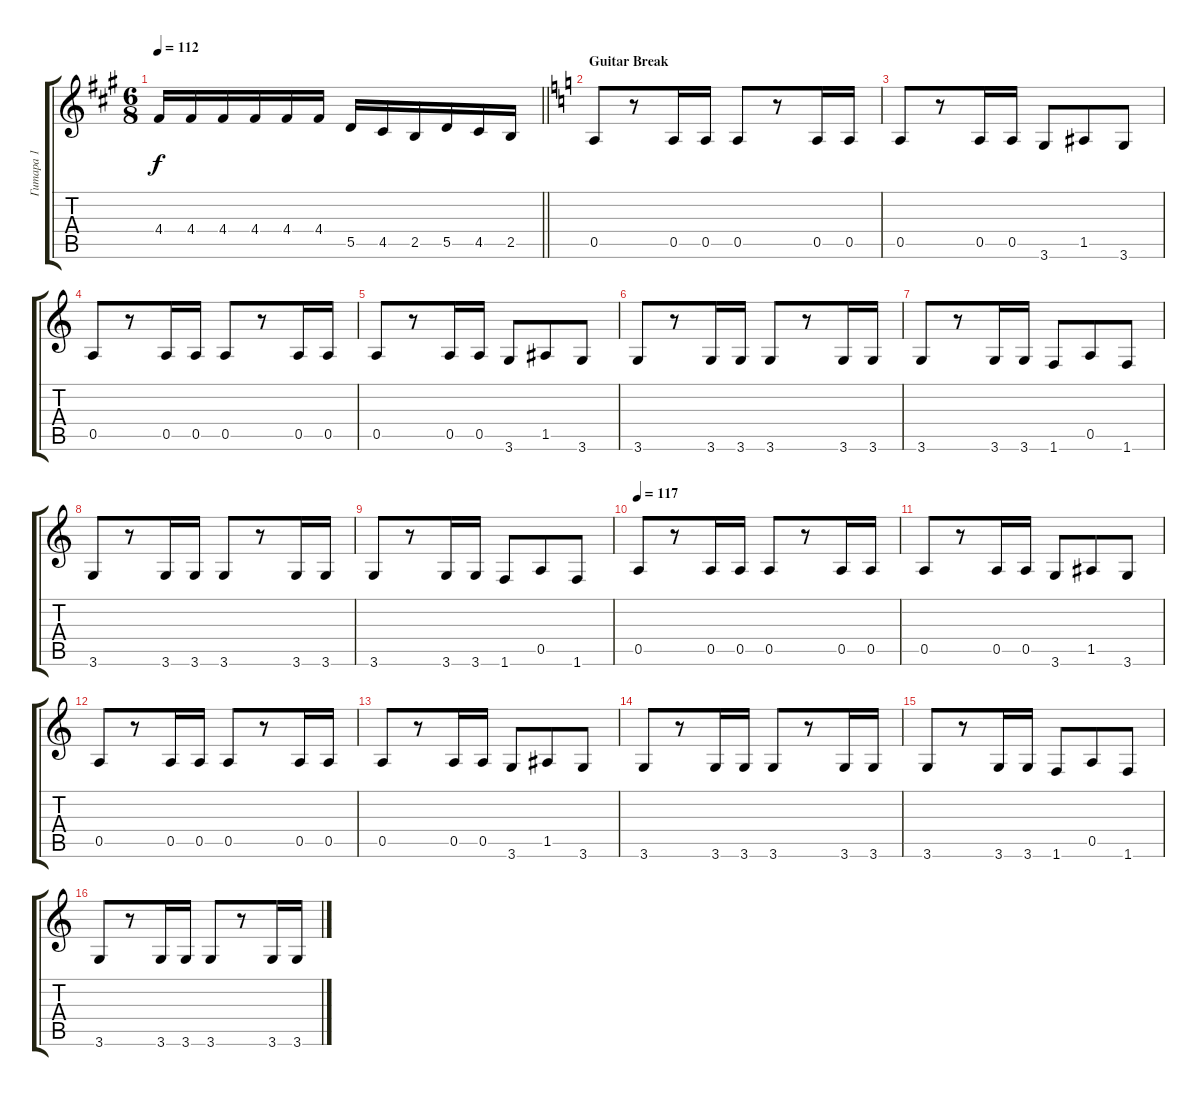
\track ("Гитара 1" "Гитара 1") {instrument distortionguitar}
\staff {score tabs}
\tuning (E4 B3 G3 D3 A2 E2) {hide}
\ts (6 8)
\tempo 112
\clef g2
\barLineRight lightlight
\ks f#minor
4.4.16{dy f} 4.4.16 4.4.16 4.4.16 4.4.16 4.4.16 5.5.16 4.5.16 2.5.16 5.5.16 4.5.16 2.5.16 |
\section ("" "Guitar Break")
\ks aminor
0.5.8{volume 8 instrument distortionguitar} r.8 0.5.16 0.5.16 0.5.8 r.8 0.5.16 0.5.16 |
0.5.8 r.8 0.5.16 0.5.16 3.6.8 1.5.8 3.6.8 |
0.5.8 r.8 0.5.16 0.5.16 0.5.8 r.8 0.5.16 0.5.16 |
0.5.8 r.8 0.5.16 0.5.16 3.6.8 1.5.8 3.6.8 |
3.6.8 r.8 3.6.16 3.6.16 3.6.8 r.8 3.6.16 3.6.16 |
3.6.8 r.8 3.6.16 3.6.16 1.6.8 0.5.8 1.6.8 |
3.6.8 r.8 3.6.16 3.6.16 3.6.8 r.8 3.6.16 3.6.16 |
3.6.8 r.8 3.6.16 3.6.16 1.6.8 0.5.8 1.6.8 |
\tempo 117
0.5.8 r.8 0.5.16 0.5.16 0.5.8 r.8 0.5.16 0.5.16 |
0.5.8 r.8 0.5.16 0.5.16 3.6.8 1.5.8 3.6.8 |
0.5.8 r.8 0.5.16 0.5.16 0.5.8 r.8 0.5.16 0.5.16 |
0.5.8 r.8 0.5.16 0.5.16 3.6.8 1.5.8 3.6.8 |
3.6.8 r.8 3.6.16 3.6.16 3.6.8 r.8 3.6.16 3.6.16 |
3.6.8 r.8 3.6.16 3.6.16 1.6.8 0.5.8 1.6.8 |
3.6.8 r.8 3.6.16 3.6.16 3.6.8 r.8 3.6.16 3.6.16
